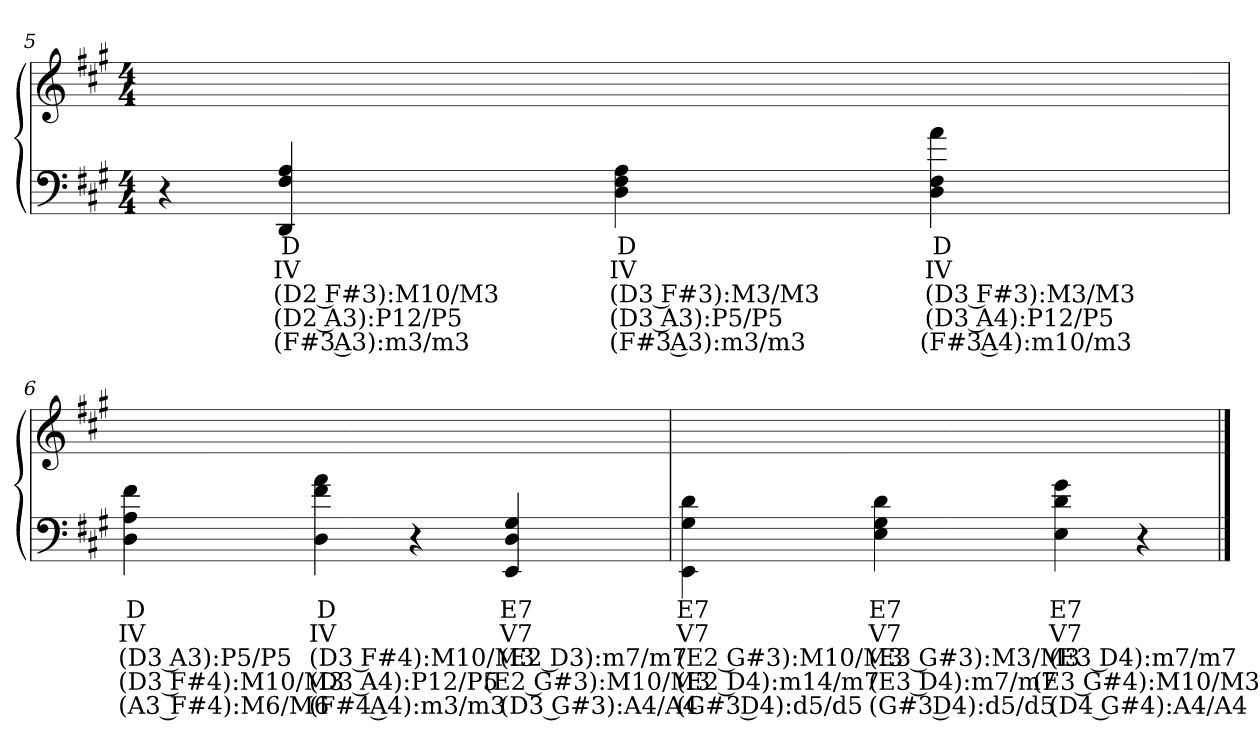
**kern	**text	**text	**text	**text	**text	**kern
*part2	*part2	*part2	*part2	*part2	*part2	*part1
*staff2	*staff2	*staff2	*staff2	*staff2	*staff2	*staff1
*clefF4	*	*	*	*	*	*clefG2
*k[f#c#g#]	*	*	*	*	*	*k[f#c#g#]
*A:	*	*	*	*	*	*A:
*M4/4	*	*	*	*	*	*M4/4
=5	=5	=5	=5	=5	=5	=5
4r	.	.	.	.	.	1ryy
4DD 4F# 4A	D	IV	(D2 F#3):M10/M3	(D2 A3):P12/P5	(F#3 A3):m3/m3	.
4D 4F# 4A	D	IV	(D3 F#3):M3/M3	(D3 A3):P5/P5	(F#3 A3):m3/m3	.
4D 4F# 4a	D	IV	(D3 F#3):M3/M3	(D3 A4):P12/P5	(F#3 A4):m10/m3	.
=6	=6	=6	=6	=6	=6	=6
4D 4A 4f#	D	IV	(D3 A3):P5/P5	(D3 F#4):M10/M3	(A3 F#4):M6/M6	1ryy
4D 4f# 4a	D	IV	(D3 F#4):M10/M3	(D3 A4):P12/P5	(F#4 A4):m3/m3	.
4r	.	.	.	.	.	.
4EE 4D 4G#	E7	V7	(E2 D3):m7/m7	(E2 G#3):M10/M3	(D3 G#3):A4/A4	.
=7	=7	=7	=7	=7	=7	=7
4EE 4G# 4d	E7	V7	(E2 G#3):M10/M3	(E2 D4):m14/m7	(G#3 D4):d5/d5	1ryy
4E 4G# 4d	E7	V7	(E3 G#3):M3/M3	(E3 D4):m7/m7	(G#3 D4):d5/d5	.
4E 4d 4g#	E7	V7	(E3 D4):m7/m7	(E3 G#4):M10/M3	(D4 G#4):A4/A4	.
4r	.	.	.	.	.	.
==	==	==	==	==	==	==
*-	*-	*-	*-	*-	*-	*-
